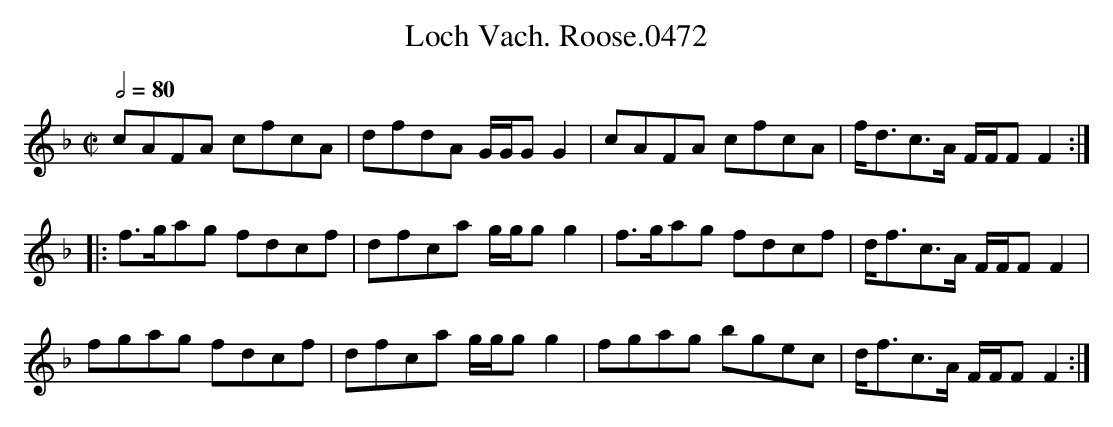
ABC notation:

X:1
T:Loch Vach. Roose.0472
M:C|
L:1/8
Q:1/2=80
K:F
cAFA cfcA | dfdA G/G/GG2 | cAFA cfcA | f<dc>A F/F/FF2 :|
|:f>gag fdcf | dfca g/g/gg2 | f>gag fdcf | d<fc>A F/F/FF2 |
fgag fdcf | dfca g/g/gg2 | fgag bgec | d<fc>A F/F/FF2 :|
